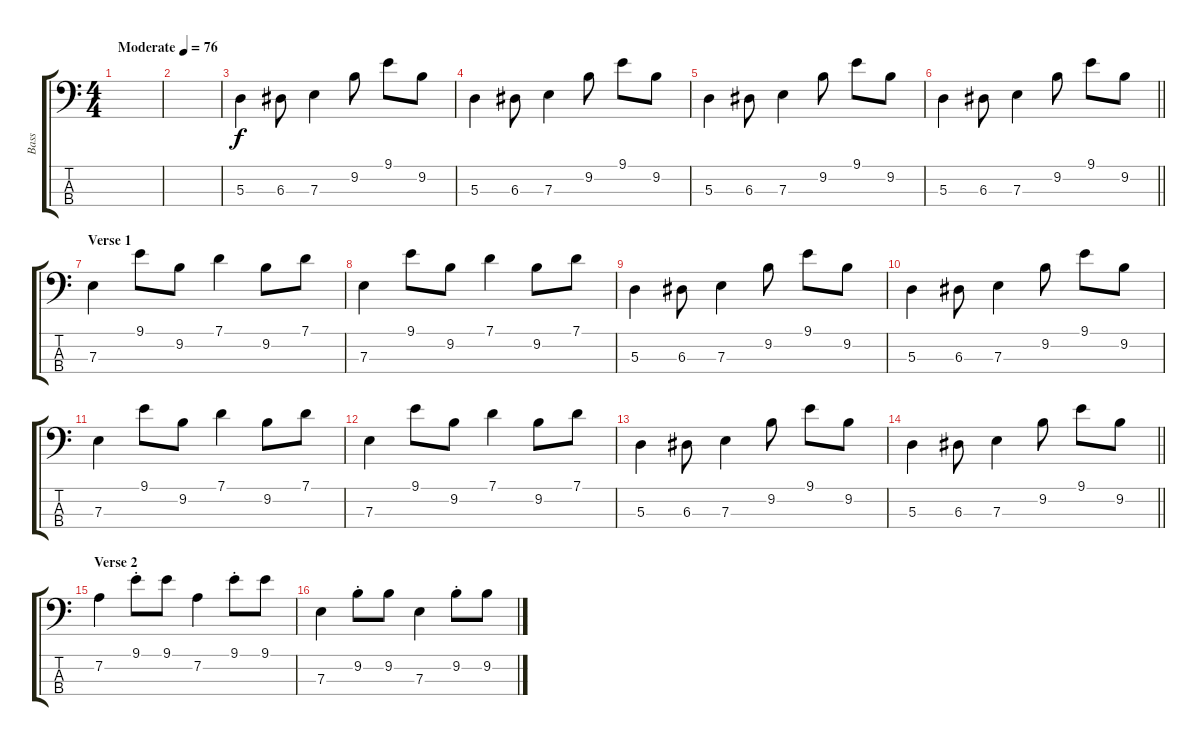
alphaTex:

\track ("Bass" "Bass") {instrument electricbassfinger}
\staff {score tabs}
\tuning (G2 D2 A1 E1) {hide}
\ts (4 4)
\tempo (76 "Moderate")
\clef f4
\ks c
|
|
5.3.4 6.3.8 7.3.4 9.2.8 9.1.8 9.2.8 |
5.3.4 6.3.8 7.3.4 9.2.8 9.1.8 9.2.8 |
5.3.4 6.3.8 7.3.4 9.2.8 9.1.8 9.2.8 |
\barLineRight lightlight
5.3.4 6.3.8 7.3.4 9.2.8 9.1.8 9.2.8 |
\section ("" "Verse 1")
7.3.4 9.1.8 9.2.8 7.1.4 9.2.8 7.1.8 |
7.3.4 9.1.8 9.2.8 7.1.4 9.2.8 7.1.8 |
5.3.4 6.3.8 7.3.4 9.2.8 9.1.8 9.2.8 |
5.3.4 6.3.8 7.3.4 9.2.8 9.1.8 9.2.8 |
7.3.4 9.1.8 9.2.8 7.1.4 9.2.8 7.1.8 |
7.3.4 9.1.8 9.2.8 7.1.4 9.2.8 7.1.8 |
5.3.4 6.3.8 7.3.4 9.2.8 9.1.8 9.2.8 |
\barLineRight lightlight
5.3.4 6.3.8 7.3.4 9.2.8 9.1.8 9.2.8 |
\section ("" "Verse 2")
7.2.4 9.1{st}.8 9.1.8 7.2.4 9.1{st}.8 9.1.8 |
7.3.4 9.2{st}.8 9.2.8 7.3.4 9.2{st}.8 9.2.8
